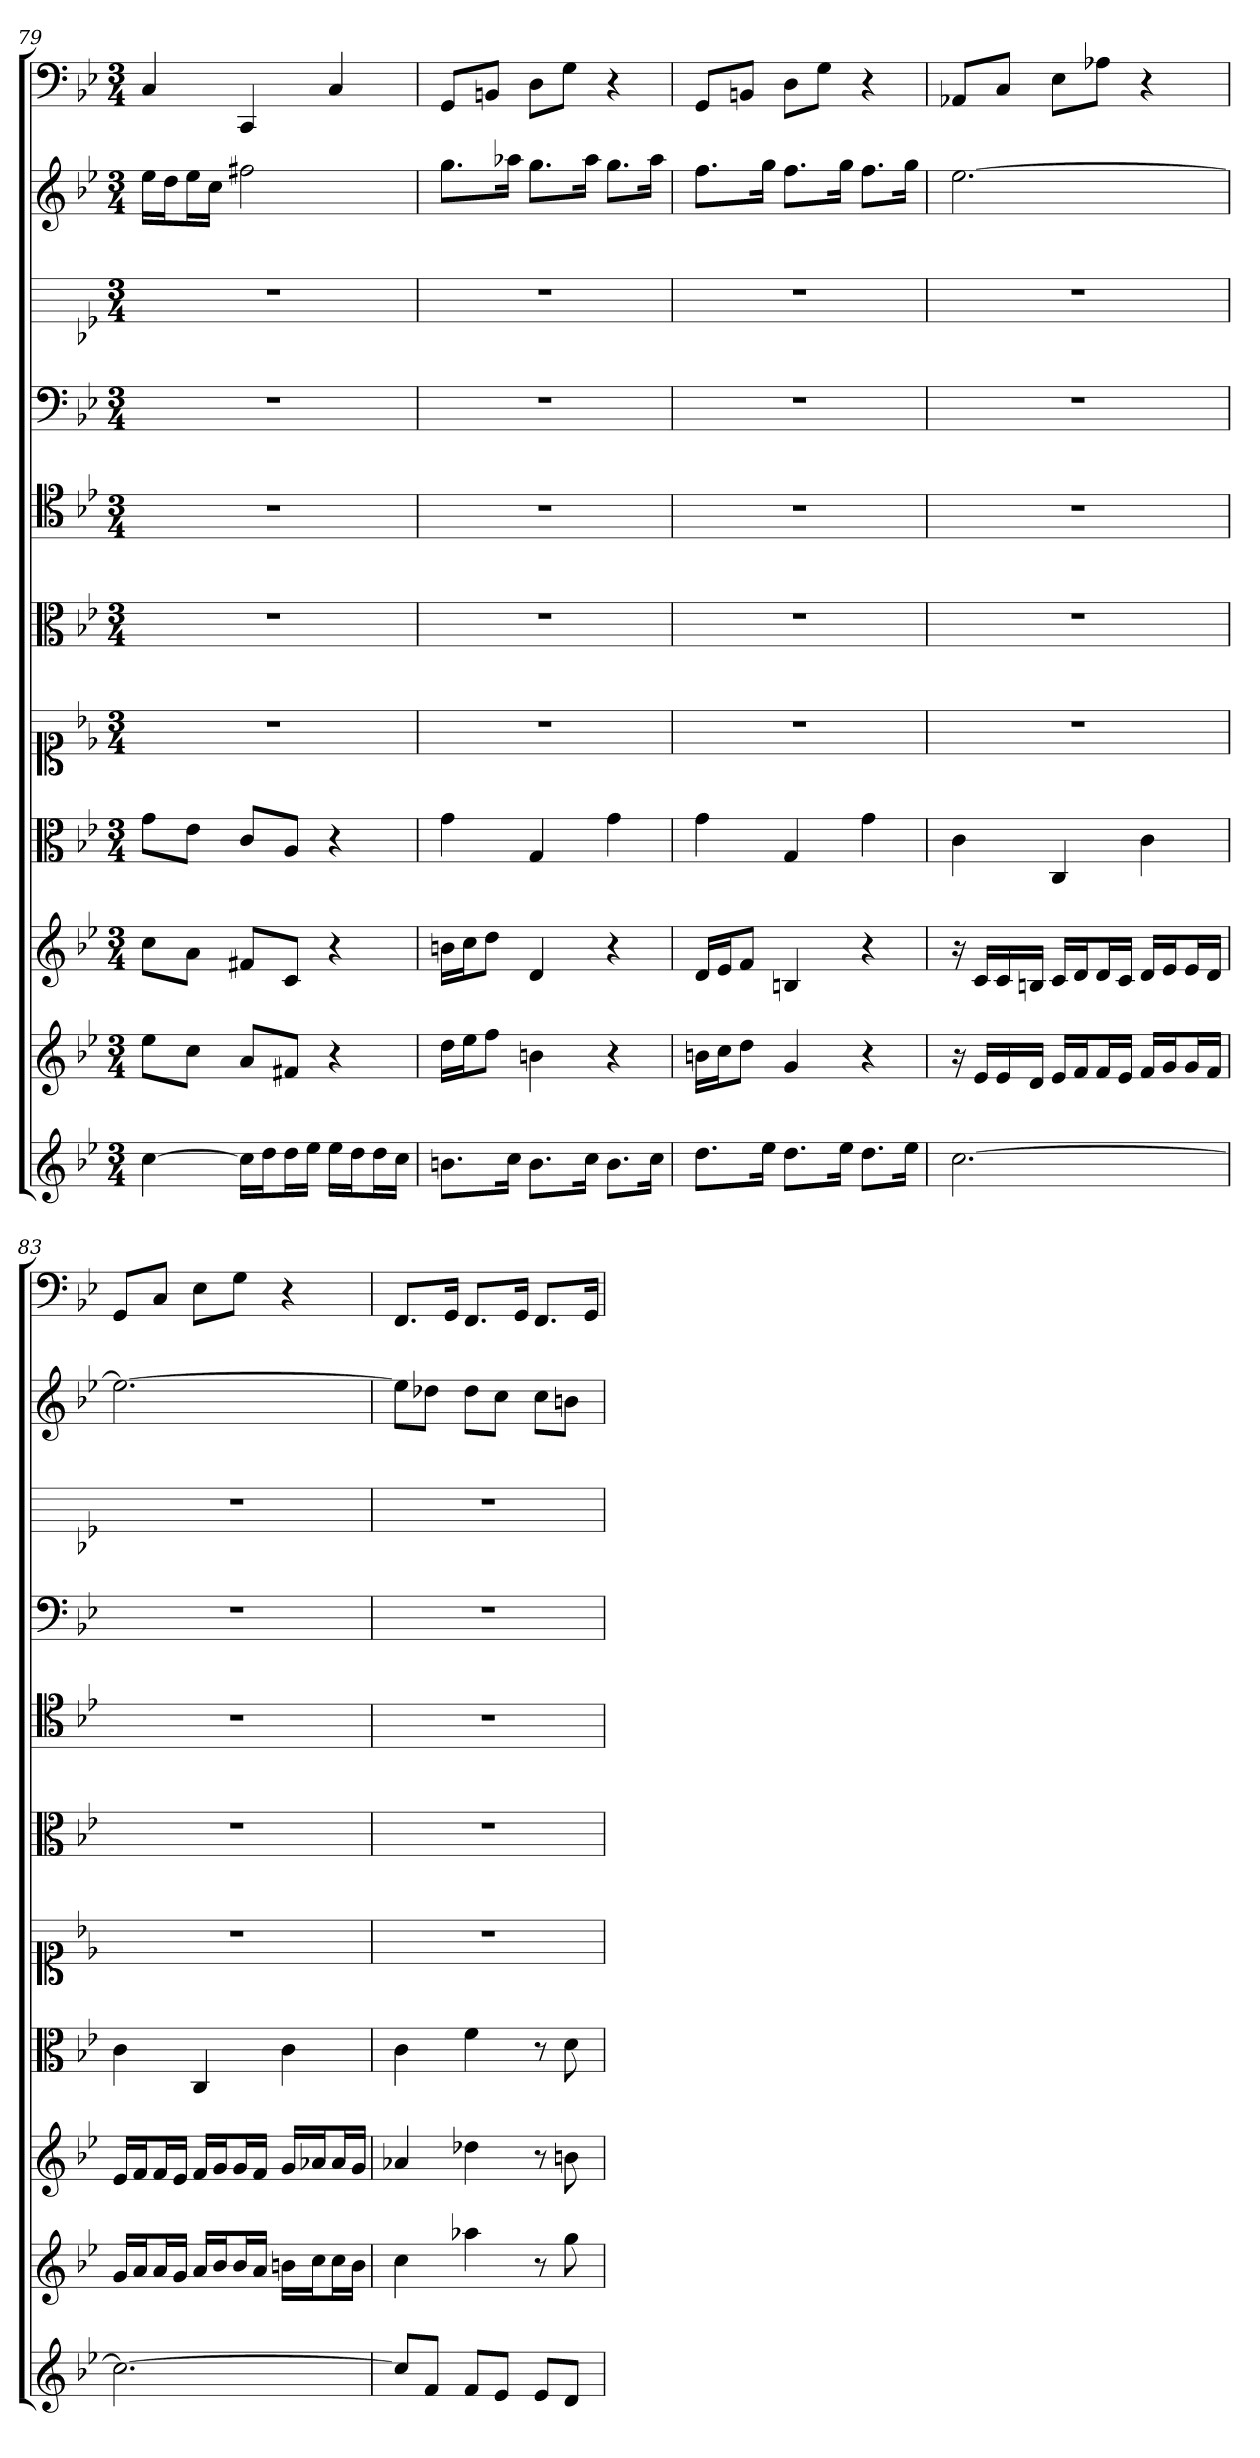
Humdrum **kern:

**kern	**kern	**kern	**kern	**kern	**kern	**kern	**kern	**kern	**kern	**kern
*part11	*part10	*part9	*part8	*part7	*part6	*part5	*part4	*part3	*part2	*part1
*staff11	*staff10	*staff9	*staff8	*staff7	*staff6	*staff5	*staff4	*staff3	*staff2	*staff1
*	*	*	*clefC3	*clefC1	*clefC3	*clefC4	*clefF4	*	*	*clefF4
*k[b-e-]	*k[b-e-]	*k[b-e-]	*k[b-e-]	*k[b-e-]	*k[b-e-]	*k[b-e-]	*k[b-e-]	*k[b-e-]	*k[b-e-]	*k[b-e-]
*g:	*g:	*g:	*g:	*g:	*g:	*g:	*g:	*g:	*g:	*g:
*M3/4	*M3/4	*M3/4	*M3/4	*M3/4	*M3/4	*M3/4	*M3/4	*M3/4	*M3/4	*M3/4
=79	=79	=79	=79	=79	=79	=79	=79	=79	=79	=79
[4cc	8ee-L	8ccL	8g\L	2.r	2.r	2.r	2.r	2.r	16ee-LL	4C
.	.	.	.	.	.	.	.	.	16ddJ	.
.	8ccJ	8aJ	8e-\J	.	.	.	.	.	16ee-L	.
.	.	.	.	.	.	.	.	.	16ccJJ	.
16ccLL]	8aL	8f#XL	8c/L	.	.	.	.	.	2ff#X	4CC
16ddJ	.	.	.	.	.	.	.	.	.	.
16ddL	8f#XJ	8cJ	8A/J	.	.	.	.	.	.	.
16ee-JJ	.	.	.	.	.	.	.	.	.	.
16ee-LL	4r	4r	4r	.	.	.	.	.	.	4C
16ddJ	.	.	.	.	.	.	.	.	.	.
16ddL	.	.	.	.	.	.	.	.	.	.
16ccJJ	.	.	.	.	.	.	.	.	.	.
=80	=80	=80	=80	=80	=80	=80	=80	=80	=80	=80
8.bnL	16ddLL	16bnLL	4g	2.r	2.r	2.r	2.r	2.r	8.ggL	8GG/L
.	16ee-J	16ccJ	.	.	.	.	.	.	.	.
.	8ffJ	8ddJ	.	.	.	.	.	.	.	8BBn/J
16ccJk	.	.	.	.	.	.	.	.	16aa-XJk	.
8.bL	4bn	4d	4G	.	.	.	.	.	8.ggL	8D\L
.	.	.	.	.	.	.	.	.	.	8G\J
16ccJk	.	.	.	.	.	.	.	.	16aa-Jk	.
8.bL	4r	4r	4g	.	.	.	.	.	8.ggL	4r
16ccJk	.	.	.	.	.	.	.	.	16aa-Jk	.
=81	=81	=81	=81	=81	=81	=81	=81	=81	=81	=81
8.ddL	16bnLL	16dLL	4g	2.r	2.r	2.r	2.r	2.r	8.ffL	8GG/L
.	16ccJ	16e-J	.	.	.	.	.	.	.	.
.	8ddJ	8fJ	.	.	.	.	.	.	.	8BBn/J
16ee-Jk	.	.	.	.	.	.	.	.	16ggJk	.
8.ddL	4g	4Bn	4G	.	.	.	.	.	8.ffL	8D\L
.	.	.	.	.	.	.	.	.	.	8G\J
16ee-Jk	.	.	.	.	.	.	.	.	16ggJk	.
8.ddL	4r	4r	4g	.	.	.	.	.	8.ffL	4r
16ee-Jk	.	.	.	.	.	.	.	.	16ggJk	.
=82	=82	=82	=82	=82	=82	=82	=82	=82	=82	=82
[2.cc	16r	16r	4c	2.r	2.r	2.r	2.r	2.r	[2.ee-	8AA-X/L
.	16e-LL	16cLL	.	.	.	.	.	.	.	.
.	16e-	16c	.	.	.	.	.	.	.	8C/J
.	16dJJ	16BnJJ	.	.	.	.	.	.	.	.
.	16e-LL	16cLL	4C	.	.	.	.	.	.	8E-\L
.	16fJ	16dJ	.	.	.	.	.	.	.	.
.	16fL	16dL	.	.	.	.	.	.	.	8A-X\J
.	16e-JJ	16cJJ	.	.	.	.	.	.	.	.
.	16fLL	16dLL	4c	.	.	.	.	.	.	4r
.	16gJ	16e-J	.	.	.	.	.	.	.	.
.	16gL	16e-L	.	.	.	.	.	.	.	.
.	16fJJ	16dJJ	.	.	.	.	.	.	.	.
=83	=83	=83	=83	=83	=83	=83	=83	=83	=83	=83
2.cc_	16gLL	16e-LL	4c	2.r	2.r	2.r	2.r	2.r	2.ee-_	8GG/L
.	16aJ	16fJ	.	.	.	.	.	.	.	.
.	16aL	16fL	.	.	.	.	.	.	.	8C/J
.	16gJJ	16e-JJ	.	.	.	.	.	.	.	.
.	16aLL	16fLL	4C	.	.	.	.	.	.	8E-\L
.	16b-J	16gJ	.	.	.	.	.	.	.	.
.	16b-L	16gL	.	.	.	.	.	.	.	8G\J
.	16aJJ	16fJJ	.	.	.	.	.	.	.	.
.	16bnLL	16gLL	4c	.	.	.	.	.	.	4r
.	16ccJ	16a-XJ	.	.	.	.	.	.	.	.
.	16ccL	16a-L	.	.	.	.	.	.	.	.
.	16bJJ	16gJJ	.	.	.	.	.	.	.	.
=84	=84	=84	=84	=84	=84	=84	=84	=84	=84	=84
8ccL]	4cc	4a-X	4c	2.r	2.r	2.r	2.r	2.r	8ee-L]	8.FF/L
8fJ	.	.	.	.	.	.	.	.	8dd-XJ	.
.	.	.	.	.	.	.	.	.	.	16GG/Jk
8fL	4aa-X	4dd-X	4f	.	.	.	.	.	8dd-L	8.FF/L
8e-J	.	.	.	.	.	.	.	.	8ccJ	.
.	.	.	.	.	.	.	.	.	.	16GG/Jk
8e-L	8r	8r	8r	.	.	.	.	.	8ccL	8.FF/L
8dJ	8gg	8bn	8d	.	.	.	.	.	8bnJ	.
.	.	.	.	.	.	.	.	.	.	16GG/Jk
=	=	=	=	=	=	=	=	=	=	=
*-	*-	*-	*-	*-	*-	*-	*-	*-	*-	*-
